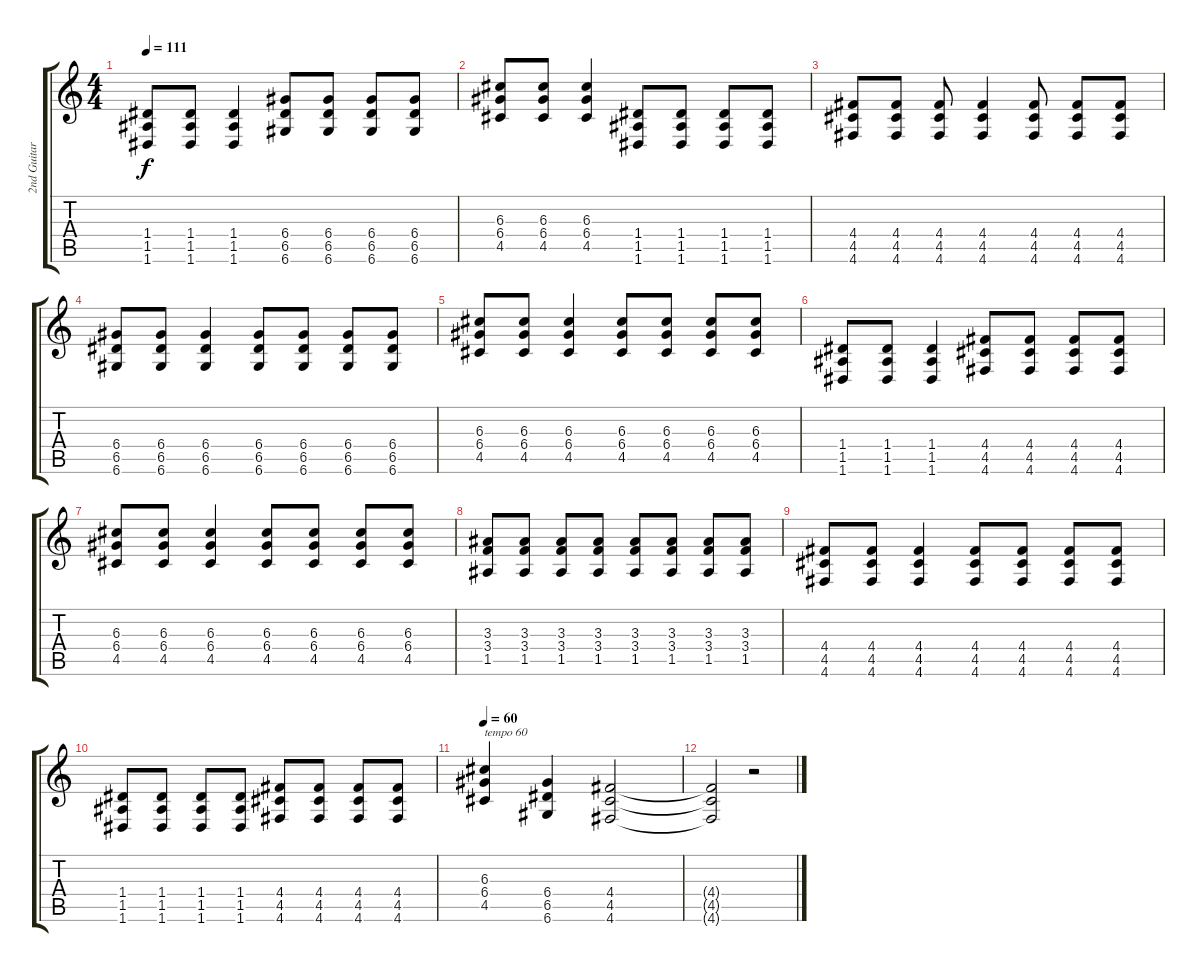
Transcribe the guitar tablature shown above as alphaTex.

\track ("2nd Guitar" "2nd Guitar") {instrument electricguitarclean}
\staff {score tabs}
\tuning (E4 B3 G3 D3 A2 D2) {hide}
\ts (4 4)
\tempo 111
\clef g2
\ks c
(1.4 1.5 1.6).8{dy f} (1.4 1.5 1.6).8 (1.4 1.5 1.6).4 (6.4 6.5 6.6).8 (6.4 6.5 6.6).8 (6.4 6.5 6.6).8 (6.4 6.5 6.6).8 |
(6.3 6.4 4.5).8 (6.3 6.4 4.5).8 (6.3 6.4 4.5).4 (1.4 1.5 1.6).8 (1.4 1.5 1.6).8 (1.4 1.5 1.6).8 (1.4 1.5 1.6).8 |
(4.4 4.5 4.6).8 (4.4 4.5 4.6).8 (4.4 4.5 4.6).8 (4.4 4.5 4.6).4 (4.4 4.5 4.6).8 (4.4 4.5 4.6).8 (4.4 4.5 4.6).8 |
(6.4 6.5 6.6).8 (6.4 6.5 6.6).8 (6.4 6.5 6.6).4 (6.4 6.5 6.6).8 (6.4 6.5 6.6).8 (6.4 6.5 6.6).8 (6.4 6.5 6.6).8 |
(6.3 6.4 4.5).8 (6.3 6.4 4.5).8 (6.3 6.4 4.5).4 (6.3 6.4 4.5).8 (6.3 6.4 4.5).8 (6.3 6.4 4.5).8 (6.3 6.4 4.5).8 |
(1.4 1.5 1.6).8 (1.4 1.5 1.6).8 (1.4 1.5 1.6).4 (4.4 4.5 4.6).8 (4.4 4.5 4.6).8 (4.4 4.5 4.6).8 (4.4 4.5 4.6).8 |
(6.3 6.4 4.5).8 (6.3 6.4 4.5).8 (6.3 6.4 4.5).4 (6.3 6.4 4.5).8 (6.3 6.4 4.5).8 (6.3 6.4 4.5).8 (6.3 6.4 4.5).8 |
(3.3 3.4 1.5).8 (3.3 3.4 1.5).8 (3.3 3.4 1.5).8 (3.3 3.4 1.5).8 (3.3 3.4 1.5).8 (3.3 3.4 1.5).8 (3.3 3.4 1.5).8 (3.3 3.4 1.5).8 |
(4.4 4.5 4.6).8 (4.4 4.5 4.6).8 (4.4 4.5 4.6).4 (4.4 4.5 4.6).8 (4.4 4.5 4.6).8 (4.4 4.5 4.6).8 (4.4 4.5 4.6).8 |
(1.4 1.5 1.6).8 (1.4 1.5 1.6).8 (1.4 1.5 1.6).8 (1.4 1.5 1.6).8 (4.4 4.5 4.6).8 (4.4 4.5 4.6).8 (4.4 4.5 4.6).8 (4.4 4.5 4.6).8 |
\tempo 60
(6.3 6.4 4.5).4{txt "tempo 60"} (6.4 6.5 6.6).4 (4.4 4.5 4.6).2 |
(4.4{t} 4.5{t} 4.6{t}).2 r.2
